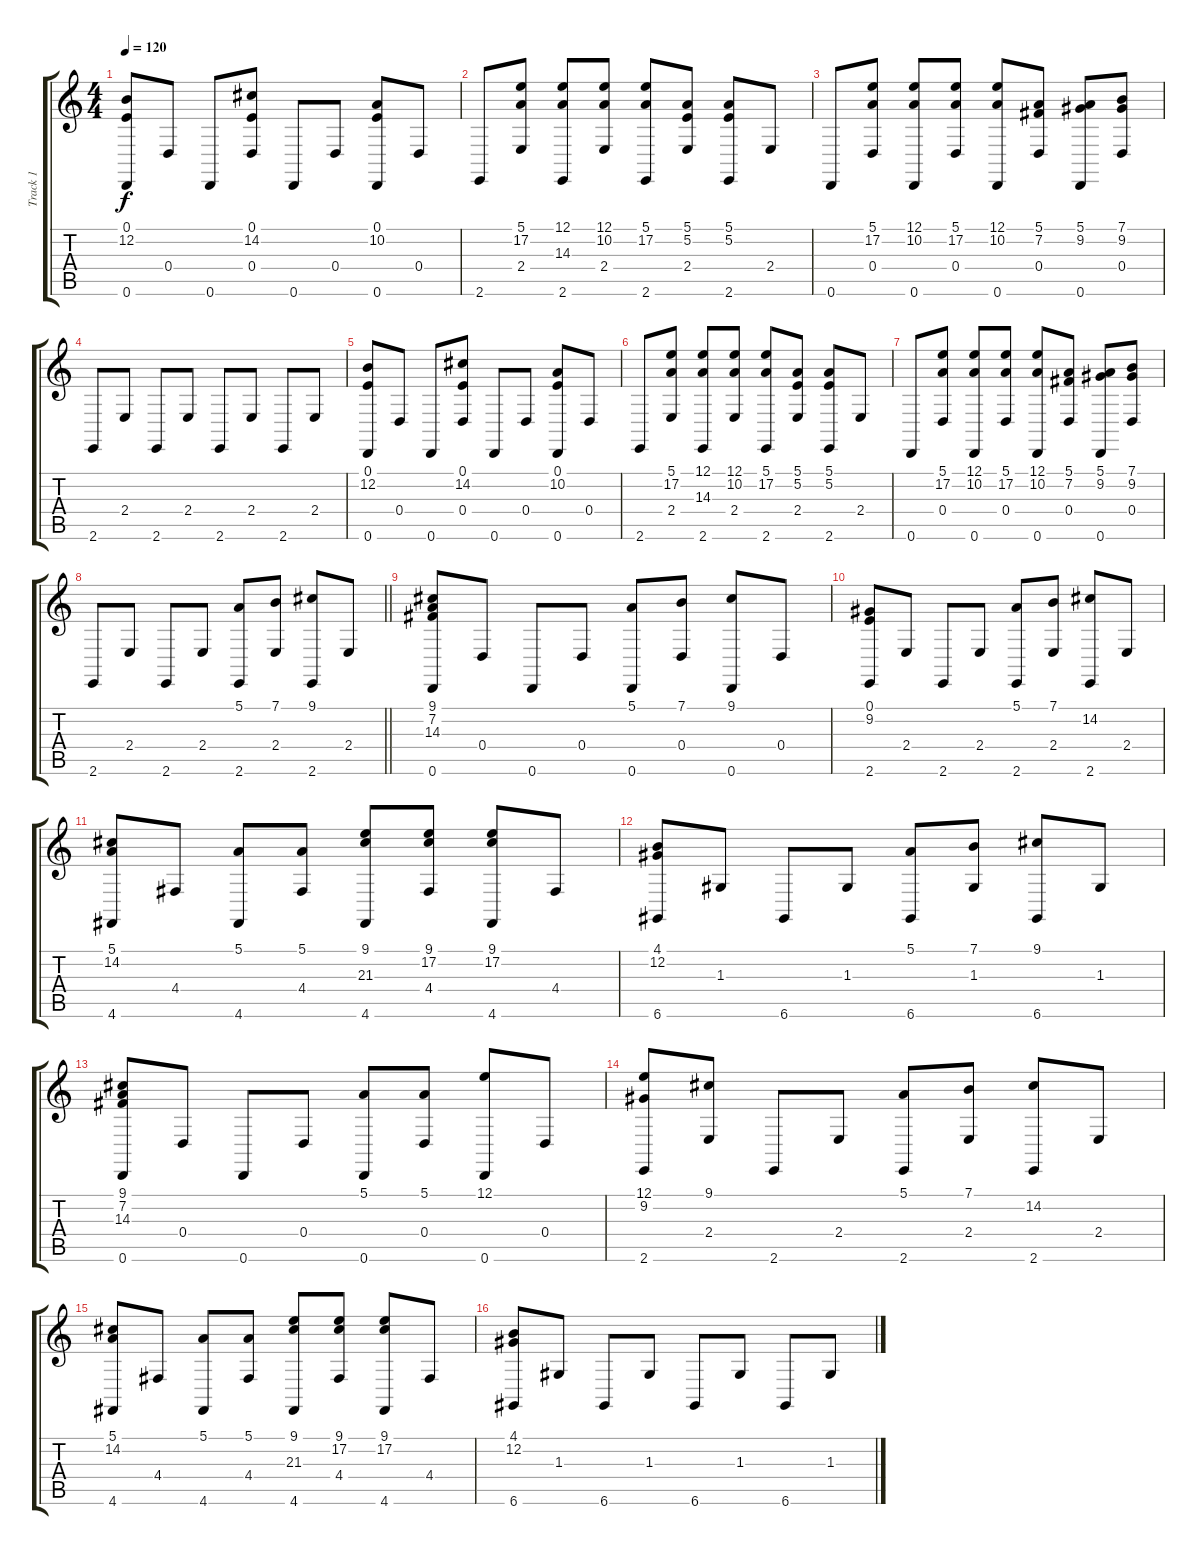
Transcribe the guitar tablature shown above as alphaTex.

\track ("Track 1" "Track 1") {instrument brightacousticpiano}
\staff {score tabs}
\tuning (E4 B3 G3 D3 A2 D2) {hide}
\ts (4 4)
\tempo 120
\clef g2
\ks c
(0.1 12.2 0.6).8{dy f} 0.4.8 0.6.8 (0.1 14.2 0.4).8 0.6.8 0.4.8 (0.1 10.2 0.6).8 0.4.8 |
2.6.8 (5.1 17.2 2.4).8 (12.1 14.3 2.6).8 (12.1 10.2 2.4).8 (5.1 17.2 2.6).8 (5.1 5.2 2.4).8 (5.1 5.2 2.6).8 2.4.8 |
0.6.8 (5.1 17.2 0.4).8 (12.1 10.2 0.6).8 (5.1 17.2 0.4).8 (12.1 10.2 0.6).8 (5.1 7.2 0.4).8 (5.1 9.2 0.6).8 (7.1 9.2 0.4).8 |
2.6.8 2.4.8 2.6.8 2.4.8 2.6.8 2.4.8 2.6.8 2.4.8 |
(0.1 12.2 0.6).8 0.4.8 0.6.8 (0.1 14.2 0.4).8 0.6.8 0.4.8 (0.1 10.2 0.6).8 0.4.8 |
2.6.8 (5.1 17.2 2.4).8 (12.1 14.3 2.6).8 (12.1 10.2 2.4).8 (5.1 17.2 2.6).8 (5.1 5.2 2.4).8 (5.1 5.2 2.6).8 2.4.8 |
0.6.8 (5.1 17.2 0.4).8 (12.1 10.2 0.6).8 (5.1 17.2 0.4).8 (12.1 10.2 0.6).8 (5.1 7.2 0.4).8 (5.1 9.2 0.6).8 (7.1 9.2 0.4).8 |
\barLineRight lightlight
2.6.8 2.4.8 2.6.8 2.4.8 (5.1 2.6).8 (7.1 2.4).8 (9.1 2.6).8 2.4.8 |
(9.1 7.2 14.3 0.6).8 0.4.8 0.6.8 0.4.8 (5.1 0.6).8 (7.1 0.4).8 (9.1 0.6).8 0.4.8 |
(0.1 9.2 2.6).8 2.4.8 2.6.8 2.4.8 (5.1 2.6).8 (7.1 2.4).8 (14.2 2.6).8 2.4.8 |
(5.1 14.2 4.6).8 4.4.8 (5.1 4.6).8 (5.1 4.4).8 (9.1 21.3 4.6).8 (9.1 17.2 4.4).8 (9.1 17.2 4.6).8 4.4.8 |
(4.1 12.2 6.6).8 1.3.8 6.6.8 1.3.8 (5.1 6.6).8 (7.1 1.3).8 (9.1 6.6).8 1.3.8 |
(9.1 7.2 14.3 0.6).8 0.4.8 0.6.8 0.4.8 (5.1 0.6).8 (5.1 0.4).8 (12.1 0.6).8 0.4.8 |
(12.1 9.2 2.6).8 (9.1 2.4).8 2.6.8 2.4.8 (5.1 2.6).8 (7.1 2.4).8 (14.2 2.6).8 2.4.8 |
(5.1 14.2 4.6).8 4.4.8 (5.1 4.6).8 (5.1 4.4).8 (9.1 21.3 4.6).8 (9.1 17.2 4.4).8 (9.1 17.2 4.6).8 4.4.8 |
(4.1 12.2 6.6).8 1.3.8 6.6.8 1.3.8 6.6.8 1.3.8 6.6.8 1.3.8
